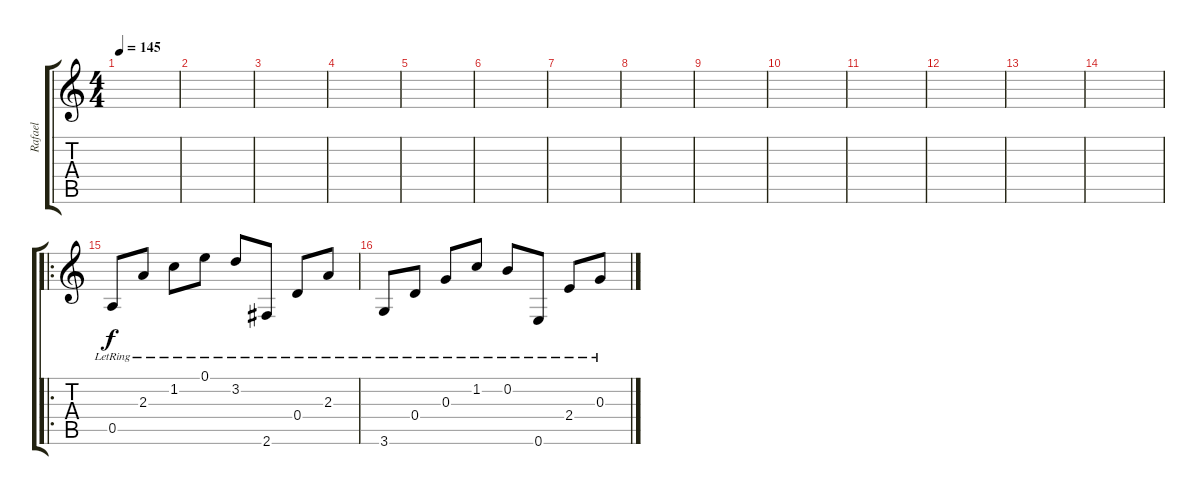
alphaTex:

\track ("Rafael" "Rafael") {instrument acousticguitarnylon}
\staff {score tabs}
\tuning (E4 B3 G3 D3 A2 E2) {hide}
\ts (4 4)
\tempo 145
\clef g2
\ks c
|
|
|
|
|
|
|
|
|
|
|
|
|
|
\ro
0.5{lr}.8 2.3{lr}.8 1.2{lr}.8 0.1{lr}.8 3.2{lr}.8 2.6{lr}.8 0.4{lr}.8 2.3{lr}.8 |
3.6{lr}.8 0.4{lr}.8 0.3{lr}.8 1.2{lr}.8 0.2{lr}.8 0.6{lr}.8 2.4{lr}.8 0.3{lr}.8
